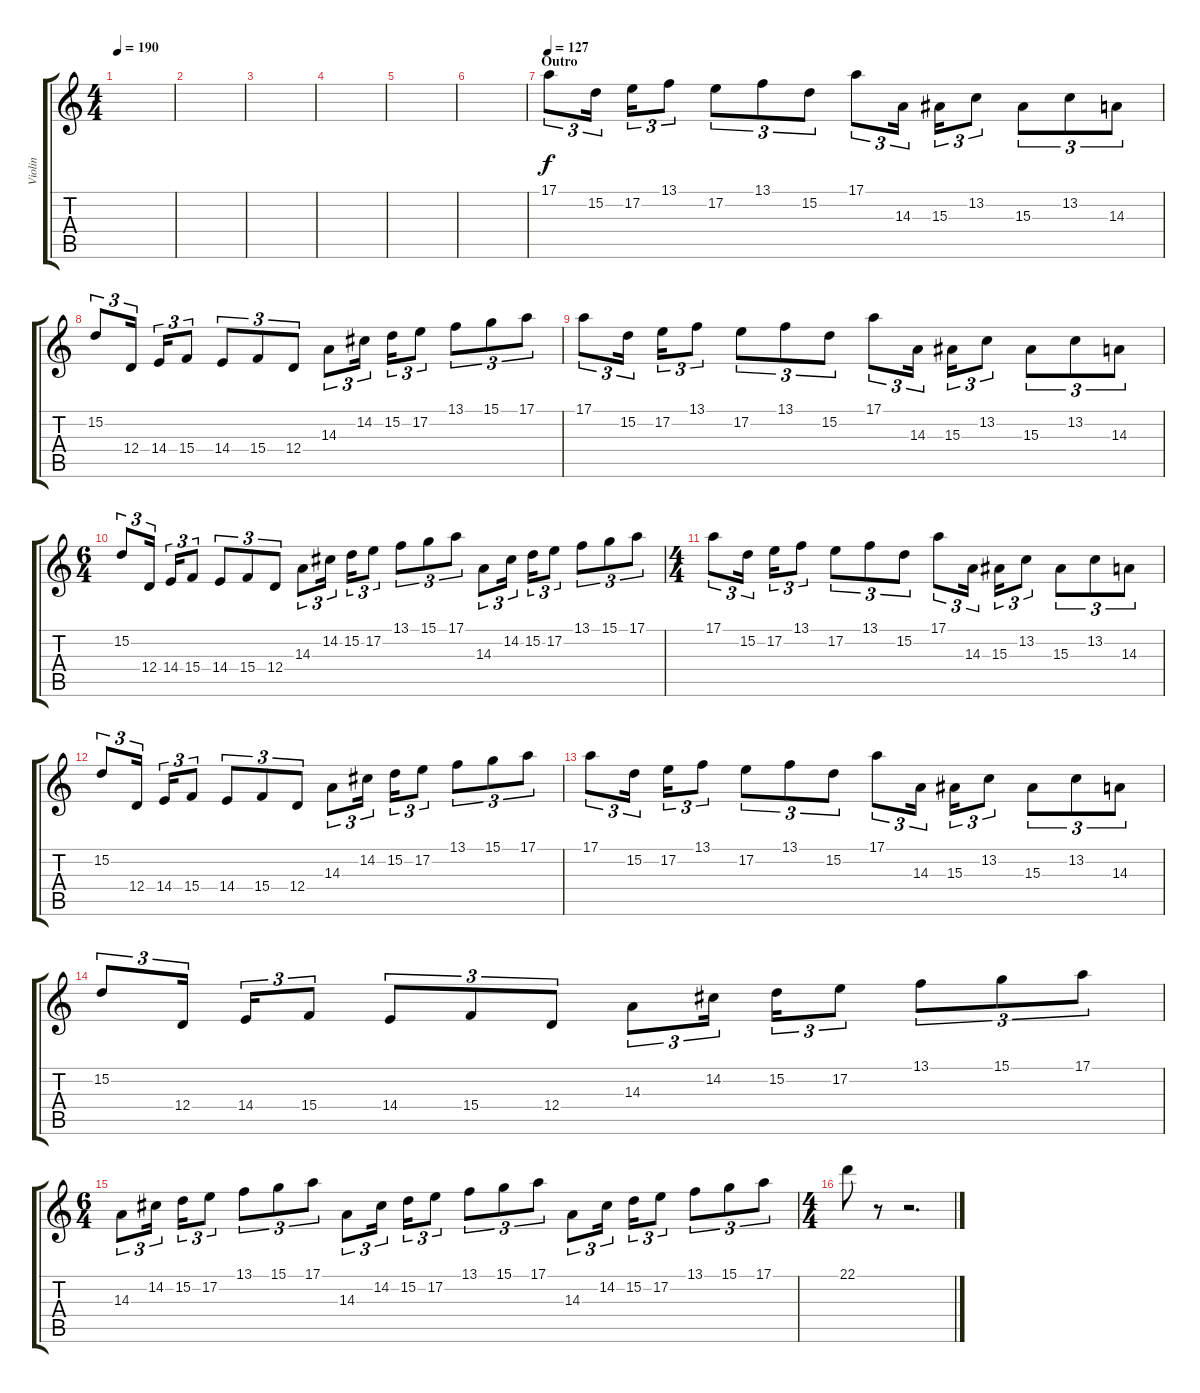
\track ("Violin" "Violin") {instrument violin}
\staff {score tabs}
\tuning (E4 B3 G3 D3 A2 E2) {hide}
\ts (4 4)
\tempo 190
\clef g2
\ks c
|
|
|
|
|
|
\section ("" "Outro")
\tempo 127
17.1.8{tu (3 2)} 15.2.16{tu (3 2)} 17.2.16{tu (3 2)} 13.1.8{tu (3 2)} 17.2.8{tu (3 2)} 13.1.8{tu (3 2)} 15.2.8{tu (3 2)} 17.1.8{tu (3 2)} 14.3.16{tu (3 2)} 15.3.16{tu (3 2)} 13.2.8{tu (3 2)} 15.3.8{tu (3 2)} 13.2.8{tu (3 2)} 14.3.8{tu (3 2)} |
15.2.8{tu (3 2)} 12.4.16{tu (3 2)} 14.4.16{tu (3 2)} 15.4.8{tu (3 2)} 14.4.8{tu (3 2)} 15.4.8{tu (3 2)} 12.4.8{tu (3 2)} 14.3.8{tu (3 2)} 14.2.16{tu (3 2)} 15.2.16{tu (3 2)} 17.2.8{tu (3 2)} 13.1.8{tu (3 2)} 15.1.8{tu (3 2)} 17.1.8{tu (3 2)} |
17.1.8{tu (3 2)} 15.2.16{tu (3 2)} 17.2.16{tu (3 2)} 13.1.8{tu (3 2)} 17.2.8{tu (3 2)} 13.1.8{tu (3 2)} 15.2.8{tu (3 2)} 17.1.8{tu (3 2)} 14.3.16{tu (3 2)} 15.3.16{tu (3 2)} 13.2.8{tu (3 2)} 15.3.8{tu (3 2)} 13.2.8{tu (3 2)} 14.3.8{tu (3 2)} |
\ts (6 4)
15.2.8{tu (3 2)} 12.4.16{tu (3 2)} 14.4.16{tu (3 2)} 15.4.8{tu (3 2)} 14.4.8{tu (3 2)} 15.4.8{tu (3 2)} 12.4.8{tu (3 2)} 14.3.8{tu (3 2)} 14.2.16{tu (3 2)} 15.2.16{tu (3 2)} 17.2.8{tu (3 2)} 13.1.8{tu (3 2)} 15.1.8{tu (3 2)} 17.1.8{tu (3 2)} 14.3.8{tu (3 2)} 14.2.16{tu (3 2)} 15.2.16{tu (3 2)} 17.2.8{tu (3 2)} 13.1.8{tu (3 2)} 15.1.8{tu (3 2)} 17.1.8{tu (3 2)} |
\ts (4 4)
17.1.8{tu (3 2)} 15.2.16{tu (3 2)} 17.2.16{tu (3 2)} 13.1.8{tu (3 2)} 17.2.8{tu (3 2)} 13.1.8{tu (3 2)} 15.2.8{tu (3 2)} 17.1.8{tu (3 2)} 14.3.16{tu (3 2)} 15.3.16{tu (3 2)} 13.2.8{tu (3 2)} 15.3.8{tu (3 2)} 13.2.8{tu (3 2)} 14.3.8{tu (3 2)} |
15.2.8{tu (3 2)} 12.4.16{tu (3 2)} 14.4.16{tu (3 2)} 15.4.8{tu (3 2)} 14.4.8{tu (3 2)} 15.4.8{tu (3 2)} 12.4.8{tu (3 2)} 14.3.8{tu (3 2)} 14.2.16{tu (3 2)} 15.2.16{tu (3 2)} 17.2.8{tu (3 2)} 13.1.8{tu (3 2)} 15.1.8{tu (3 2)} 17.1.8{tu (3 2)} |
17.1.8{tu (3 2)} 15.2.16{tu (3 2)} 17.2.16{tu (3 2)} 13.1.8{tu (3 2)} 17.2.8{tu (3 2)} 13.1.8{tu (3 2)} 15.2.8{tu (3 2)} 17.1.8{tu (3 2)} 14.3.16{tu (3 2)} 15.3.16{tu (3 2)} 13.2.8{tu (3 2)} 15.3.8{tu (3 2)} 13.2.8{tu (3 2)} 14.3.8{tu (3 2)} |
15.2.8{tu (3 2)} 12.4.16{tu (3 2)} 14.4.16{tu (3 2)} 15.4.8{tu (3 2)} 14.4.8{tu (3 2)} 15.4.8{tu (3 2)} 12.4.8{tu (3 2)} 14.3.8{tu (3 2)} 14.2.16{tu (3 2)} 15.2.16{tu (3 2)} 17.2.8{tu (3 2)} 13.1.8{tu (3 2)} 15.1.8{tu (3 2)} 17.1.8{tu (3 2)} |
\ts (6 4)
14.3.8{tu (3 2)} 14.2.16{tu (3 2)} 15.2.16{tu (3 2)} 17.2.8{tu (3 2)} 13.1.8{tu (3 2)} 15.1.8{tu (3 2)} 17.1.8{tu (3 2)} 14.3.8{tu (3 2)} 14.2.16{tu (3 2)} 15.2.16{tu (3 2)} 17.2.8{tu (3 2)} 13.1.8{tu (3 2)} 15.1.8{tu (3 2)} 17.1.8{tu (3 2)} 14.3.8{tu (3 2)} 14.2.16{tu (3 2)} 15.2.16{tu (3 2)} 17.2.8{tu (3 2)} 13.1.8{tu (3 2)} 15.1.8{tu (3 2)} 17.1.8{tu (3 2)} |
\ts (4 4)
22.1.8 r.8 r.2{d}
